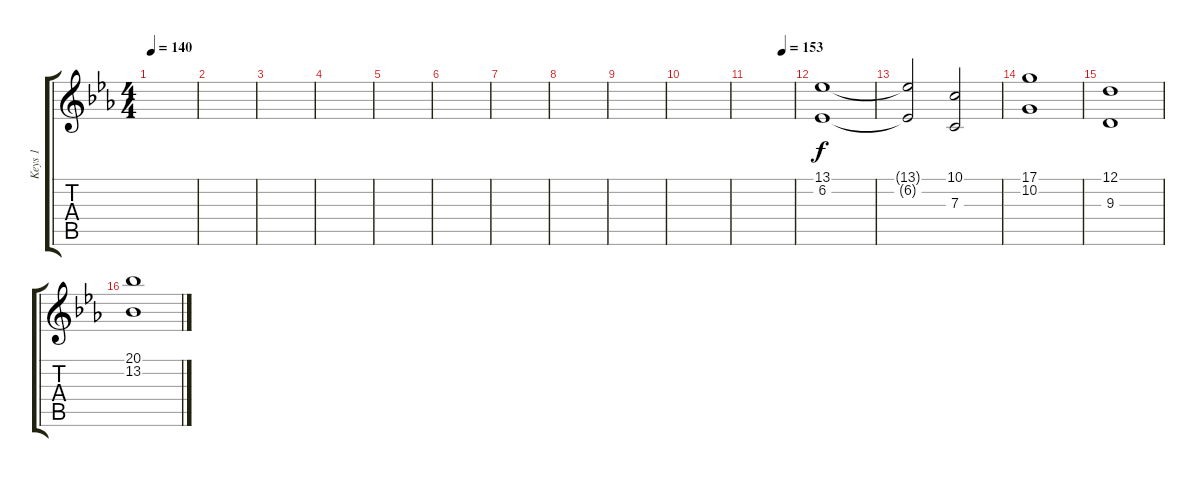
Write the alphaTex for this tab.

\track ("Keys 1" "Keys 1") {instrument lead2sawtooth}
\staff {score tabs}
\tuning (D4 A3 F3 C3 G2 C2) {hide}
\ts (4 4)
\tempo 140
\clef g2
\ks cminor
|
|
|
|
|
|
|
|
|
|
\tempo (153 0.75)
|
(13.1 6.2).1 |
(13.1{t} 6.2{t}).2 (10.1 7.3).2 |
(17.1 10.2).1 |
(12.1 9.3).1 |
(20.1 13.2).1
